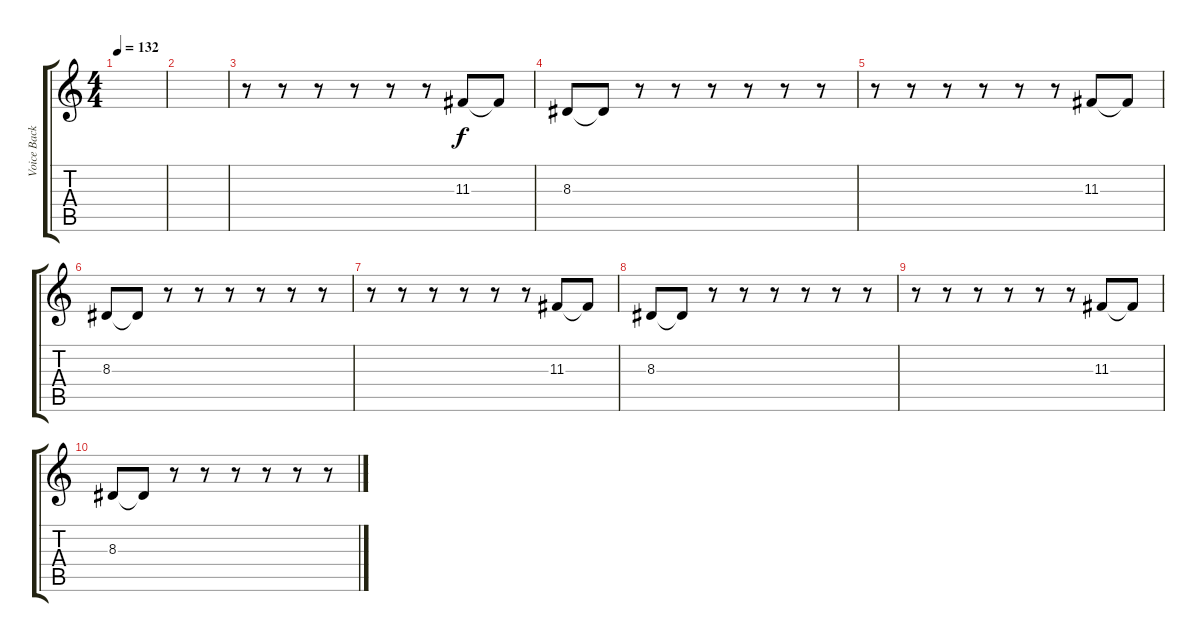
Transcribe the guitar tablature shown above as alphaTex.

\track ("Voice Back" "Voice Back") {instrument englishhorn}
\staff {score tabs}
\tuning (E4 B3 G3 D3 A2 E2) {hide}
\ts (4 4)
\tempo 132
\clef g2
\ks c
|
|
r.8 r.8 r.8 r.8 r.8 r.8 11.3.8 11.3{t}.8 |
8.3.8 8.3{t}.8 r.8 r.8 r.8 r.8 r.8 r.8 |
r.8 r.8 r.8 r.8 r.8 r.8 11.3.8 11.3{t}.8 |
8.3.8 8.3{t}.8 r.8 r.8 r.8 r.8 r.8 r.8 |
r.8 r.8 r.8 r.8 r.8 r.8 11.3.8 11.3{t}.8 |
8.3.8 8.3{t}.8 r.8 r.8 r.8 r.8 r.8 r.8 |
r.8 r.8 r.8 r.8 r.8 r.8 11.3.8 11.3{t}.8 |
8.3.8 8.3{t}.8 r.8 r.8 r.8 r.8 r.8 r.8
